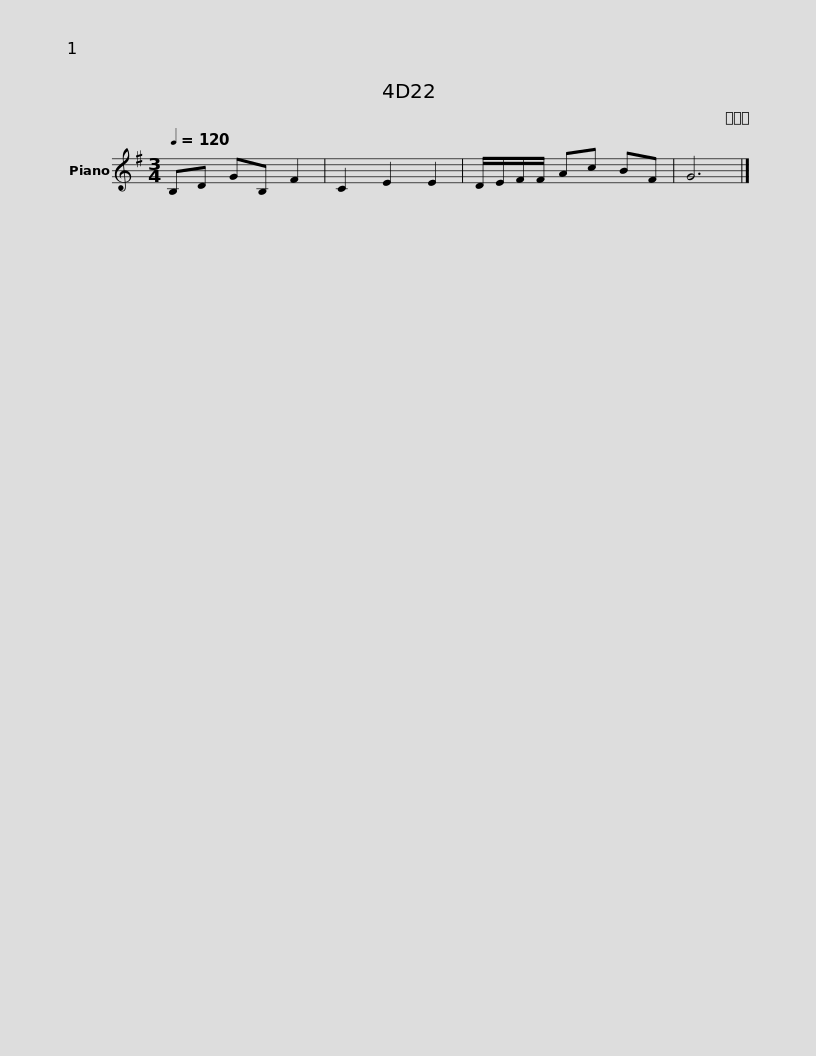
X:1
L:1/8
Q:1/4=120
M:3/4
I:linebreak $
K:G
V:1 treble
V:1
 B,D GB, F2 | C2 E2 E2 | D/E/F/F/ Ac BF | G6 |] %4
